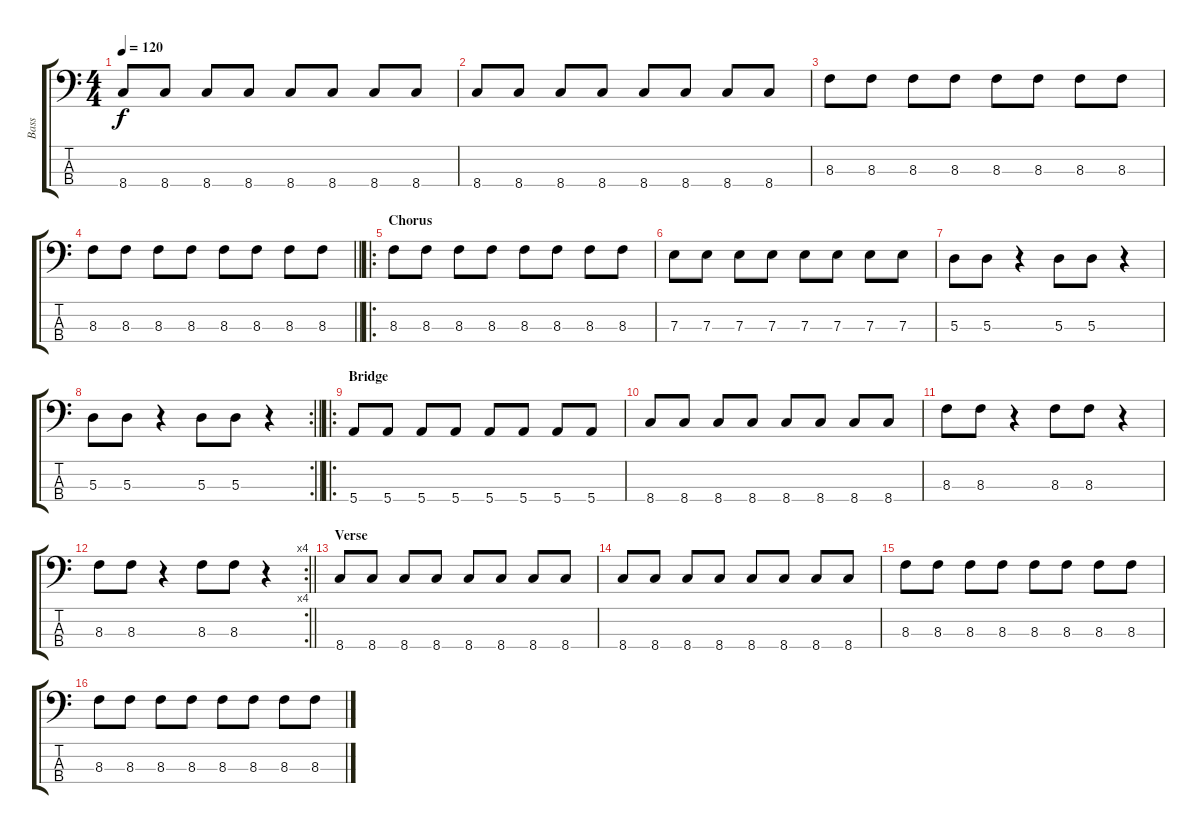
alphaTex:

\track ("Bass" "Bass") {instrument electricbassfinger}
\staff {score tabs}
\tuning (G2 D2 A1 E1) {hide}
\ts (4 4)
\tempo 120
\clef f4
\ks c
8.4.8{dy f} 8.4.8 8.4.8 8.4.8 8.4.8 8.4.8 8.4.8 8.4.8 |
8.4.8 8.4.8 8.4.8 8.4.8 8.4.8 8.4.8 8.4.8 8.4.8 |
8.3.8 8.3.8 8.3.8 8.3.8 8.3.8 8.3.8 8.3.8 8.3.8 |
\barLineRight lightlight
8.3.8 8.3.8 8.3.8 8.3.8 8.3.8 8.3.8 8.3.8 8.3.8 |
\ro
\section ("" "Chorus")
8.3.8 8.3.8 8.3.8 8.3.8 8.3.8 8.3.8 8.3.8 8.3.8 |
7.3.8 7.3.8 7.3.8 7.3.8 7.3.8 7.3.8 7.3.8 7.3.8 |
5.3.8 5.3.8 r.4 5.3.8 5.3.8 r.4 |
\rc 2
\barLineRight lightlight
5.3.8 5.3.8 r.4 5.3.8 5.3.8 r.4 |
\ro
\section ("" "Bridge")
5.4.8 5.4.8 5.4.8 5.4.8 5.4.8 5.4.8 5.4.8 5.4.8 |
8.4.8 8.4.8 8.4.8 8.4.8 8.4.8 8.4.8 8.4.8 8.4.8 |
8.3.8 8.3.8 r.4 8.3.8 8.3.8 r.4 |
\rc 4
\barLineRight lightlight
8.3.8 8.3.8 r.4 8.3.8 8.3.8 r.4 |
\section ("" "Verse")
8.4.8 8.4.8 8.4.8 8.4.8 8.4.8 8.4.8 8.4.8 8.4.8 |
8.4.8 8.4.8 8.4.8 8.4.8 8.4.8 8.4.8 8.4.8 8.4.8 |
8.3.8 8.3.8 8.3.8 8.3.8 8.3.8 8.3.8 8.3.8 8.3.8 |
8.3.8 8.3.8 8.3.8 8.3.8 8.3.8 8.3.8 8.3.8 8.3.8
